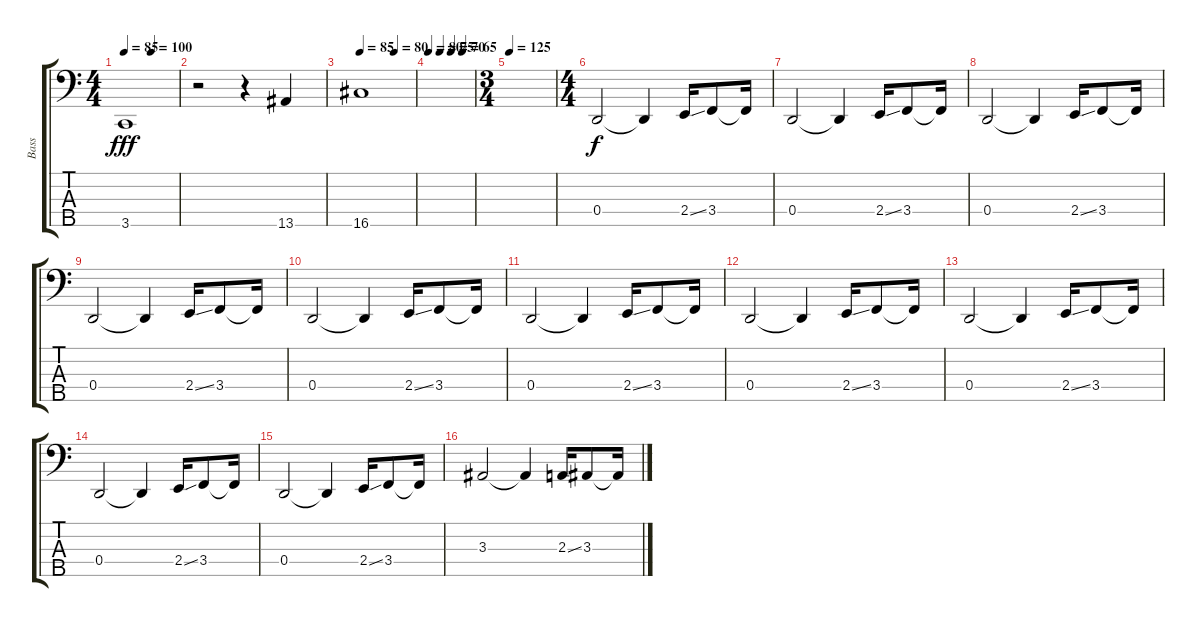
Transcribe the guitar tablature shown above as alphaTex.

\track ("Bass" "Bass") {instrument electricbassfinger}
\staff {score tabs}
\tuning (F2 C2 G1 D1 A0) {hide}
\ts (4 4)
\tempo 85
\tempo (100 0.5)
\clef f4
\ks c
3.5.1{dy fff} |
r.2 r.4 13.5.4 |
\tempo 85
\tempo (80 0.625)
16.5.1 |
\tempo 80
\tempo (75 0.25)
\tempo (70 0.5)
\tempo (65 0.75)
|
\ts (3 4)
\tempo 125
|
\ts (4 4)
0.4.2{dy f} 0.4{t}.4 2.4{ss}.16 3.4.8 3.4{t}.16 |
0.4.2 0.4{t}.4 2.4{ss}.16 3.4.8 3.4{t}.16 |
0.4.2 0.4{t}.4 2.4{ss}.16 3.4.8 3.4{t}.16 |
0.4.2 0.4{t}.4 2.4{ss}.16 3.4.8 3.4{t}.16 |
0.4.2 0.4{t}.4 2.4{ss}.16 3.4.8 3.4{t}.16 |
0.4.2 0.4{t}.4 2.4{ss}.16 3.4.8 3.4{t}.16 |
0.4.2 0.4{t}.4 2.4{ss}.16 3.4.8 3.4{t}.16 |
0.4.2 0.4{t}.4 2.4{ss}.16 3.4.8 3.4{t}.16 |
0.4.2 0.4{t}.4 2.4{ss}.16 3.4.8 3.4{t}.16 |
0.4.2 0.4{t}.4 2.4{ss}.16 3.4.8 3.4{t}.16 |
3.3.2 3.3{t}.4 2.3{ss}.16 3.3.8 3.3{t}.16
